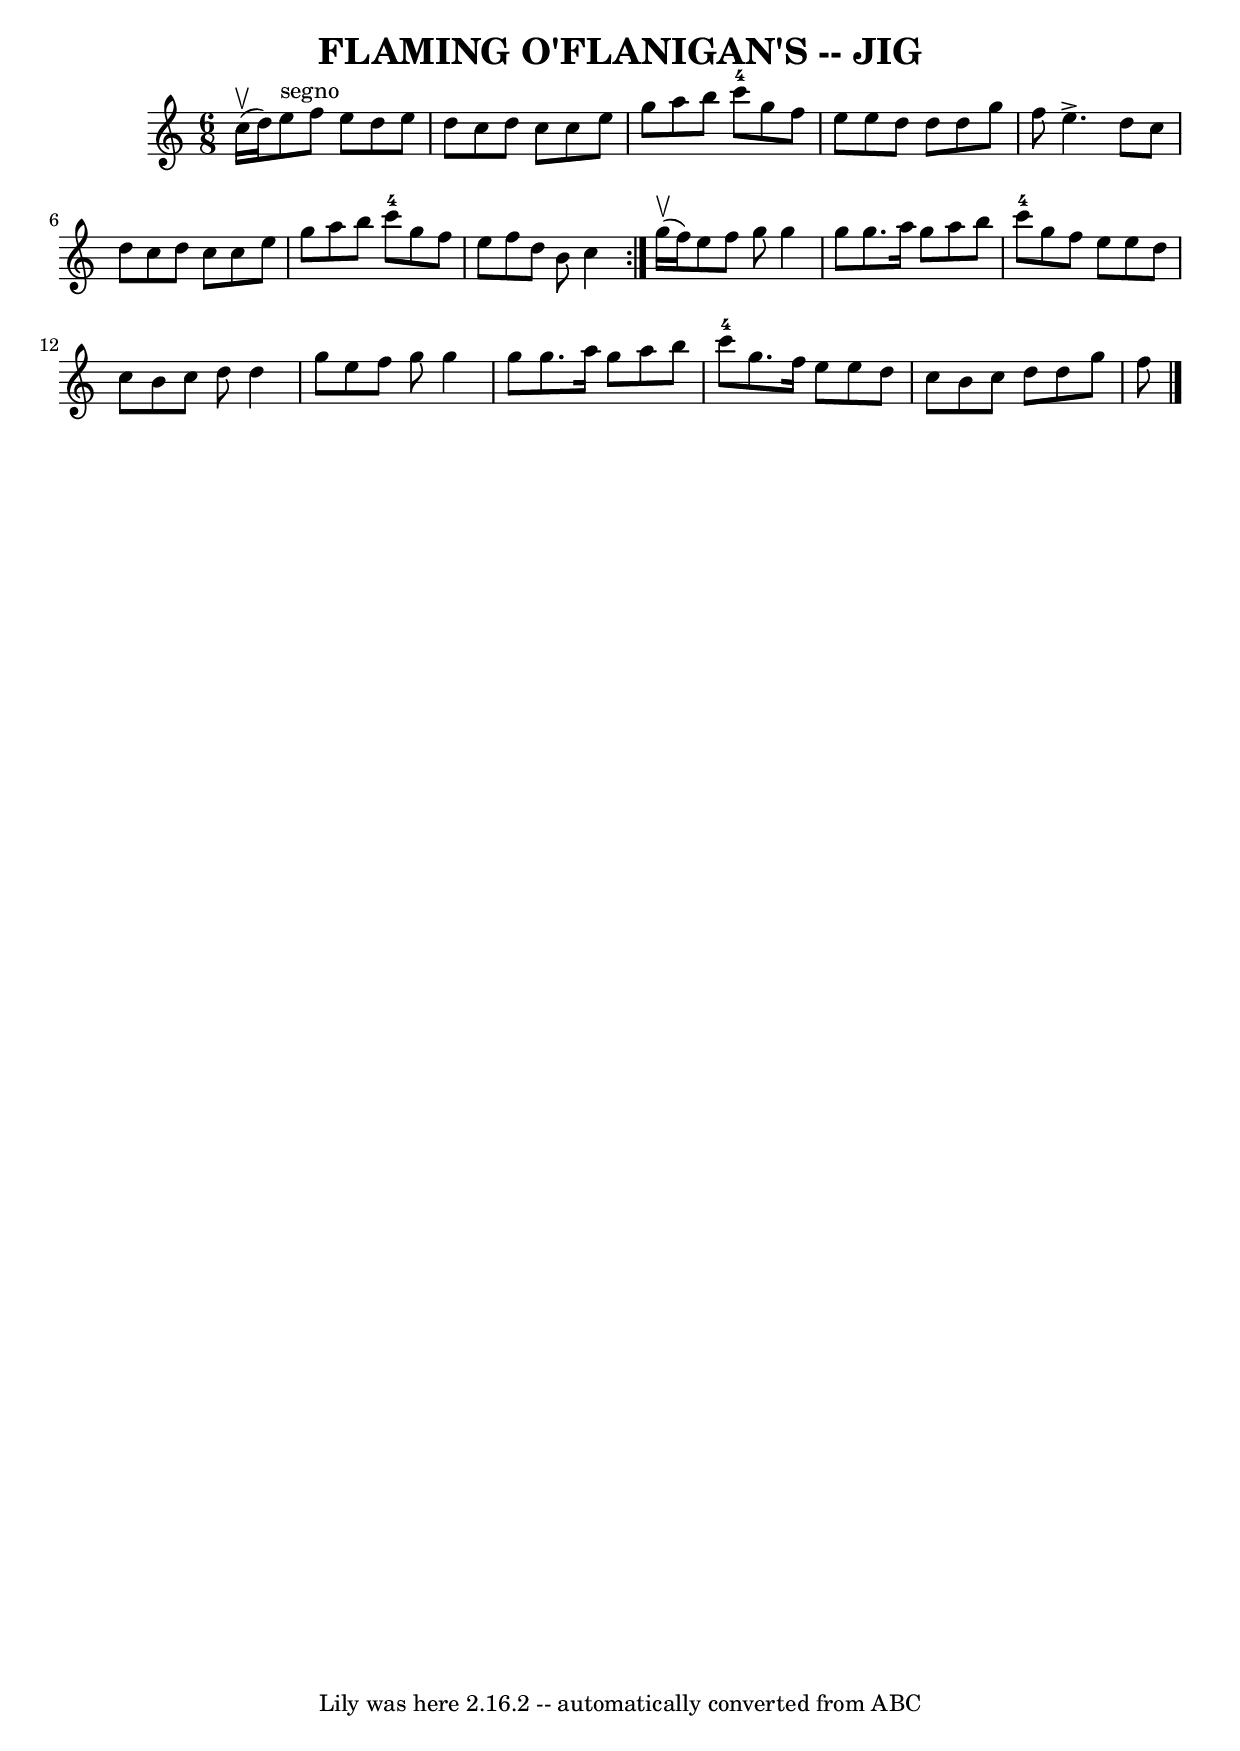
\version "2.16.2"
\include "Mammoth.ily"
\header {
  %% book = "Ryan's Mammoth Collection of Fiddle Tunes"
  crossRefNumber = "1"
  footnotes = ""
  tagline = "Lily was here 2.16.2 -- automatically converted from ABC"
  title = "FLAMING O'FLANIGAN'S -- JIG"

}
voicedefault =  {



  \repeat volta 2 {

    \time 6/8 
    \key c \major
    c''16 (^\upbow d''16)         |
    e''8 ^"segno" f''8 e''8 d''8 e''8 d''8    |
    c''8 d''8    
    c''8 c''8 e''8 g''8    |
    a''8 b''8 c'''8-4 g''8    
    f''8 e''8    |
    e''8 d''8 d''8 d''8 g''8 f''8        
    |
    e''4.^\accent d''8 c''8 d''8    |
    c''8 d''8    
    c''8 c''8 e''8 g''8    |
    a''8 b''8 c'''8-4 g''8    
    f''8 e''8    |
    f''8 d''8 b'8 c''4    
  } g''16 
  (^\upbow f''16)       |
  e''8 f''8 g''8 g''4 g''8    
  |
  g''8. a''16 g''8 a''8 b''8 c'''8-4   |
  
  g''8 f''8 e''8 e''8 d''8 c''8    |
  b'8 c''8 d''8  
  d''4 g''8        |
  e''8 f''8 g''8 g''4 g''8    
  |
  g''8. a''16 g''8 a''8 b''8 c'''8-4   |
  
  g''8. f''16 e''8 e''8 d''8 c''8    |
  b'8 c''8    
  d''8 d''8 g''8 f''8    <<   \bar "|."  >>   

}

\score{
  <<

    \context Staff="default"
    {
      \voicedefault 
      
    }

  >>
  \layout {
    
  }
  \midi {
  }

}
